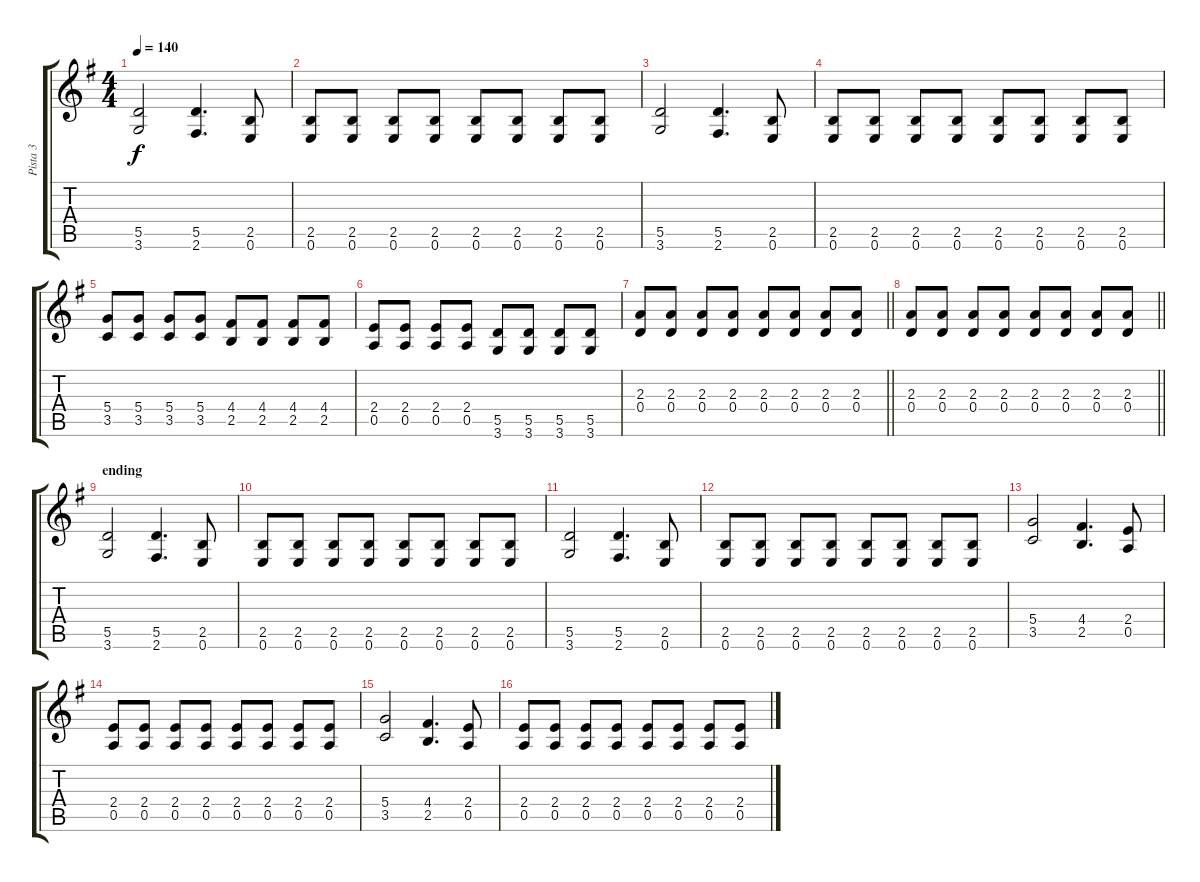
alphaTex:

\track ("Pista 3" "Pista 3") {instrument distortionguitar}
\staff {score tabs}
\tuning (E4 B3 G3 D3 A2 E2) {hide}
\ts (4 4)
\tempo 140
\clef g2
\ks g
(5.5 3.6).2{dy f} (5.5 2.6).4{d} (2.5 0.6).8 |
(2.5 0.6).8 (2.5 0.6).8 (2.5 0.6).8 (2.5 0.6).8 (2.5 0.6).8 (2.5 0.6).8 (2.5 0.6).8 (2.5 0.6).8 |
(5.5 3.6).2 (5.5 2.6).4{d} (2.5 0.6).8 |
(2.5 0.6).8 (2.5 0.6).8 (2.5 0.6).8 (2.5 0.6).8 (2.5 0.6).8 (2.5 0.6).8 (2.5 0.6).8 (2.5 0.6).8 |
(5.4 3.5).8 (5.4 3.5).8 (5.4 3.5).8 (5.4 3.5).8 (4.4 2.5).8 (4.4 2.5).8 (4.4 2.5).8 (4.4 2.5).8 |
(2.4 0.5).8 (2.4 0.5).8 (2.4 0.5).8 (2.4 0.5).8 (5.5 3.6).8 (5.5 3.6).8 (5.5 3.6).8 (5.5 3.6).8 |
\barLineRight lightlight
(2.3 0.4).8 (2.3 0.4).8 (2.3 0.4).8 (2.3 0.4).8 (2.3 0.4).8 (2.3 0.4).8 (2.3 0.4).8 (2.3 0.4).8 |
\barLineRight lightlight
(2.3 0.4).8 (2.3 0.4).8 (2.3 0.4).8 (2.3 0.4).8 (2.3 0.4).8 (2.3 0.4).8 (2.3 0.4).8 (2.3 0.4).8 |
\section ("" "ending")
(5.5 3.6).2 (5.5 2.6).4{d} (2.5 0.6).8 |
(2.5 0.6).8 (2.5 0.6).8 (2.5 0.6).8 (2.5 0.6).8 (2.5 0.6).8 (2.5 0.6).8 (2.5 0.6).8 (2.5 0.6).8 |
(5.5 3.6).2 (5.5 2.6).4{d} (2.5 0.6).8 |
(2.5 0.6).8 (2.5 0.6).8 (2.5 0.6).8 (2.5 0.6).8 (2.5 0.6).8 (2.5 0.6).8 (2.5 0.6).8 (2.5 0.6).8 |
(5.4 3.5).2 (4.4 2.5).4{d} (2.4 0.5).8 |
(2.4 0.5).8 (2.4 0.5).8 (2.4 0.5).8 (2.4 0.5).8 (2.4 0.5).8 (2.4 0.5).8 (2.4 0.5).8 (2.4 0.5).8 |
(5.4 3.5).2 (4.4 2.5).4{d} (2.4 0.5).8 |
(2.4 0.5).8 (2.4 0.5).8 (2.4 0.5).8 (2.4 0.5).8 (2.4 0.5).8 (2.4 0.5).8 (2.4 0.5).8 (2.4 0.5).8
